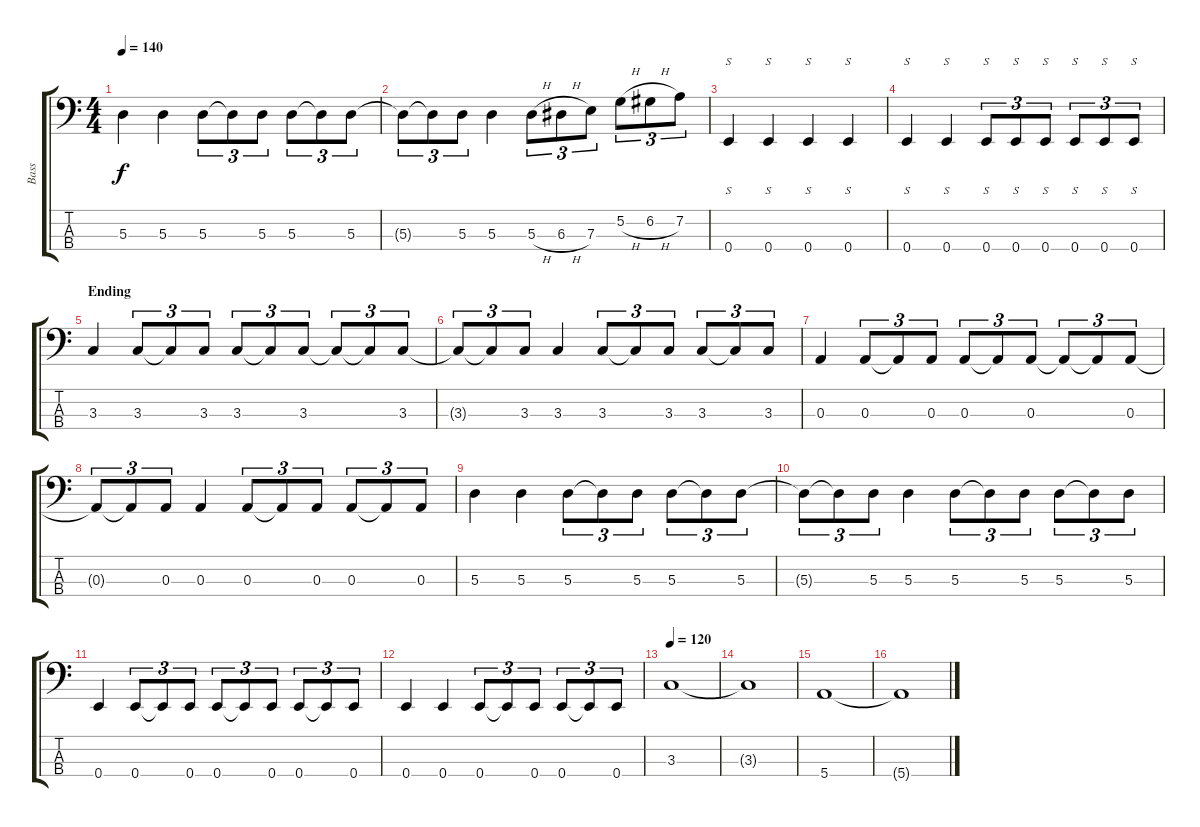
\track ("Bass" "Bass") {instrument acousticbass}
\staff {score tabs}
\tuning (G2 D2 A1 E1) {hide}
\ts (4 4)
\tempo 140
\clef f4
\ks c
5.3.4{dy f} 5.3.4 5.3.8{tu (3 2)} 5.3{t}.8{tu (3 2)} 5.3.8{tu (3 2)} 5.3.8{tu (3 2)} 5.3{t}.8{tu (3 2)} 5.3.8{tu (3 2)} |
5.3{t}.8{tu (3 2)} 5.3{t}.8{tu (3 2)} 5.3.8{tu (3 2)} 5.3.4 5.3{h}.8{tu (3 2)} 6.3{h}.8{tu (3 2)} 7.3.8{tu (3 2)} 5.2{h}.8{tu (3 2)} 6.2{h}.8{tu (3 2)} 7.2.8{tu (3 2)} |
0.4.4{s} 0.4.4{s} 0.4.4{s} 0.4.4{s} |
0.4.4{s} 0.4.4{s} 0.4.8{s tu (3 2)} 0.4.8{s tu (3 2)} 0.4.8{s tu (3 2)} 0.4.8{s tu (3 2)} 0.4.8{s tu (3 2)} 0.4.8{s tu (3 2)} |
\section ("" "Ending")
3.3.4{instrument acousticbass} 3.3.8{tu (3 2)} 3.3{t}.8{tu (3 2)} 3.3.8{tu (3 2)} 3.3.8{tu (3 2)} 3.3{t}.8{tu (3 2)} 3.3.8{tu (3 2)} 3.3{t}.8{tu (3 2)} 3.3{t}.8{tu (3 2)} 3.3.8{tu (3 2)} |
3.3{t}.8{tu (3 2)} 3.3{t}.8{tu (3 2)} 3.3.8{tu (3 2)} 3.3.4 3.3.8{tu (3 2)} 3.3{t}.8{tu (3 2)} 3.3.8{tu (3 2)} 3.3.8{tu (3 2)} 3.3{t}.8{tu (3 2)} 3.3.8{tu (3 2)} |
0.3.4 0.3.8{tu (3 2)} 0.3{t}.8{tu (3 2)} 0.3.8{tu (3 2)} 0.3.8{tu (3 2)} 0.3{t}.8{tu (3 2)} 0.3.8{tu (3 2)} 0.3{t}.8{tu (3 2)} 0.3{t}.8{tu (3 2)} 0.3.8{tu (3 2)} |
0.3{t}.8{tu (3 2)} 0.3{t}.8{tu (3 2)} 0.3.8{tu (3 2)} 0.3.4 0.3.8{tu (3 2)} 0.3{t}.8{tu (3 2)} 0.3.8{tu (3 2)} 0.3.8{tu (3 2)} 0.3{t}.8{tu (3 2)} 0.3.8{tu (3 2)} |
5.3.4 5.3.4 5.3.8{tu (3 2)} 5.3{t}.8{tu (3 2)} 5.3.8{tu (3 2)} 5.3.8{tu (3 2)} 5.3{t}.8{tu (3 2)} 5.3.8{tu (3 2)} |
5.3{t}.8{tu (3 2)} 5.3{t}.8{tu (3 2)} 5.3.8{tu (3 2)} 5.3.4 5.3.8{tu (3 2)} 5.3{t}.8{tu (3 2)} 5.3.8{tu (3 2)} 5.3.8{tu (3 2)} 5.3{t}.8{tu (3 2)} 5.3.8{tu (3 2)} |
0.4.4 0.4.8{tu (3 2)} 0.4{t}.8{tu (3 2)} 0.4.8{tu (3 2)} 0.4.8{tu (3 2)} 0.4{t}.8{tu (3 2)} 0.4.8{tu (3 2)} 0.4.8{tu (3 2)} 0.4{t}.8{tu (3 2)} 0.4.8{tu (3 2)} |
0.4.4 0.4.4 0.4.8{tu (3 2)} 0.4{t}.8{tu (3 2)} 0.4.8{tu (3 2)} 0.4.8{tu (3 2)} 0.4{t}.8{tu (3 2)} 0.4.8{tu (3 2)} |
\tempo 120
3.3.1{instrument acousticbass} |
3.3{t}.1 |
5.4.1 |
5.4{t}.1
